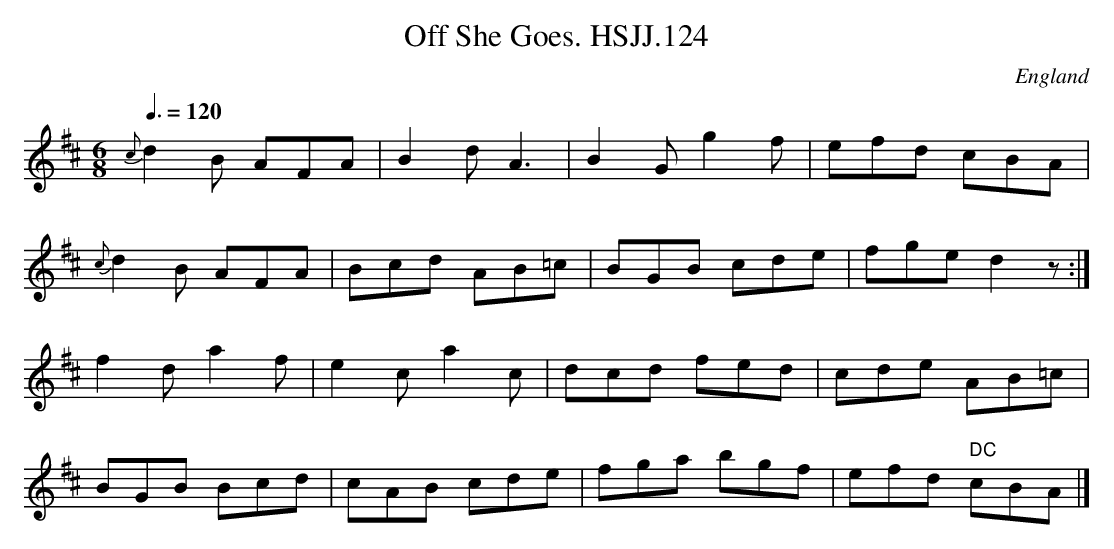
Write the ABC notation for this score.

X:1
T:Off She Goes. HSJJ.124
M:6/8
L:1/8
Q:3/8=120
O:England
K:D major
{c}d2B AFA|B2dA3|B2Gg2f|efd cBA|!
{c}d2B AFA|Bcd AB=c|BGB cde|fged2z:|!
f2da2f|e2ca2c|dcd fed|cde AB=c|!
BGB Bcd|cAB cde|fga bgf|efd" DC" cBA|]
